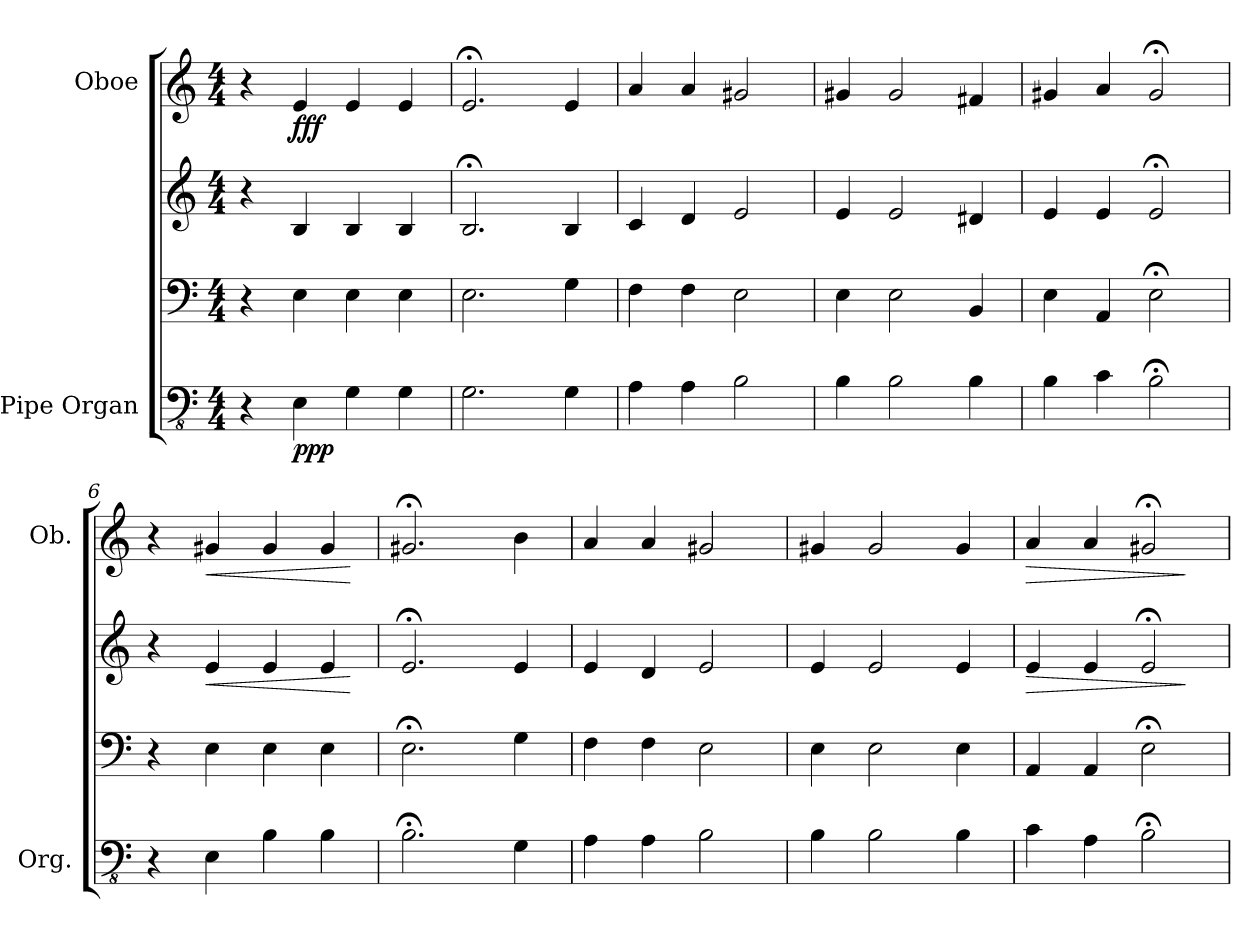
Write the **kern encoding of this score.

**kern	**kern	**kern	**dynam	**kern	**dynam
*part2	*part2	*part2	*part2	*part1	*part1
*staff4	*staff3	*staff2	*staff2/3/4	*staff1	*staff1
*I"Pipe Organ	*	*	*	*I"Oboe	*
*I'Org.	*	*	*	*I'Ob.	*
*clefFv4	*clefF4	*clefG2	*	*clefG2	*
*k[]	*k[]	*k[]	*	*k[]	*
*M4/4	*M4/4	*M4/4	*	*M4/4	*
*MM80	*MM80	*MM80	*	*MM80	*
=1	=1	=1	=1	=1	=1
4r	4r	4r	.	4r	.
!	!	!	!LO:DY:b=3	!	!
!	!	!	!LO:DY:n=1:b=2	!	!
!	!	!	!LO:DY:n=2:b	!	!LO:DY:b
4EE\	4E\	4B/	p p p	4e/	fff
4GG\	4E\	4B/	.	4e/	.
4GG\	4E\	4B/	.	4e/	.
=2	=2	=2	=2	=2	=2
2.GG\	2.E\	2.B;</	.	2.e;</	.
4GG\	4G\	4B/	.	4e/	.
=3	=3	=3	=3	=3	=3
4AA\	4F\	4c/	.	4a/	.
4AA\	4F\	4d/	.	4a/	.
2BB\	2E\	2e/	.	2g#X/	.
=4	=4	=4	=4	=4	=4
4BB\	4E\	4e/	.	4g#X/	.
2BB\	2E\	2e/	.	2g#/	.
4BB\	4BB/	4d#X/	.	4f#X/	.
=5	=5	=5	=5	=5	=5
4BB\	4E\	4e/	.	4g#X/	.
4C\	4AA/	4e/	.	4a/	.
2BB;<\	2E;<\	2e;</	.	2g#;</	.
=6	=6	=6	=6	=6	=6
4r	4r	4r	.	4r	.
!	!	!	!LO:HP:b	!	!LO:HP:b
4EE\	4E\	4e/	<	4g#X/	<
4BB\	4E\	4e/	.	4g#/	.
4BB\	4E\	4e/	.	4g#/	.
.	.	.	[	.	[
=7	=7	=7	=7	=7	=7
2.BB;<\	2.E;<\	2.e;</	.	2.g#X;</	.
4GG\	4G\	4e/	.	4b\	.
=8	=8	=8	=8	=8	=8
4AA\	4F\	4e/	.	4a/	.
4AA\	4F\	4d/	.	4a/	.
2BB\	2E\	2e/	.	2g#X/	.
!!LO:LB:g=z
=9	=9	=9	=9	=9	=9
4BB\	4E\	4e/	.	4g#X/	.
2BB\	2E\	2e/	.	2g#/	.
4BB\	4E\	4e/	.	4g#/	.
=10	=10	=10	=10	=10	=10
!	!	!	!LO:HP:b	!	!LO:HP:b
4C\	4AA/	4e/	>	4a/	>
4AA\	4AA/	4e/	.	4a/	.
2BB;<\	2E;<\	2e;</	.	2g#X;</	.
.	.	.	]	.	]
=	=	=	=	=	=
*-	*-	*-	*-	*-	*-
